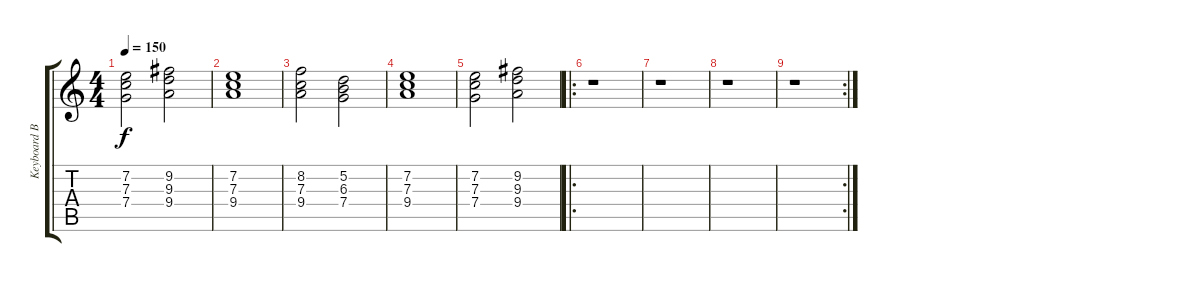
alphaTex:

\track ("Keyboard Background" "Keyboard B") {instrument pad2warm}
\staff {score tabs}
\tuning (D5 A4 F4 C4 G3 D3) {hide}
\ts (4 4)
\tempo 150
\clef g2
\ks c
(7.2 7.3 7.4).2{dy f} (9.2 9.3 9.4).2 |
(7.2 7.3 9.4).1 |
(8.2 7.3 9.4).2 (5.2 6.3 7.4).2 |
(7.2 7.3 9.4).1 |
(7.2 7.3 7.4).2 (9.2 9.3 9.4).2 |
\ro
r.1 |
r.1 |
r.1 |
\rc 2
r.1
